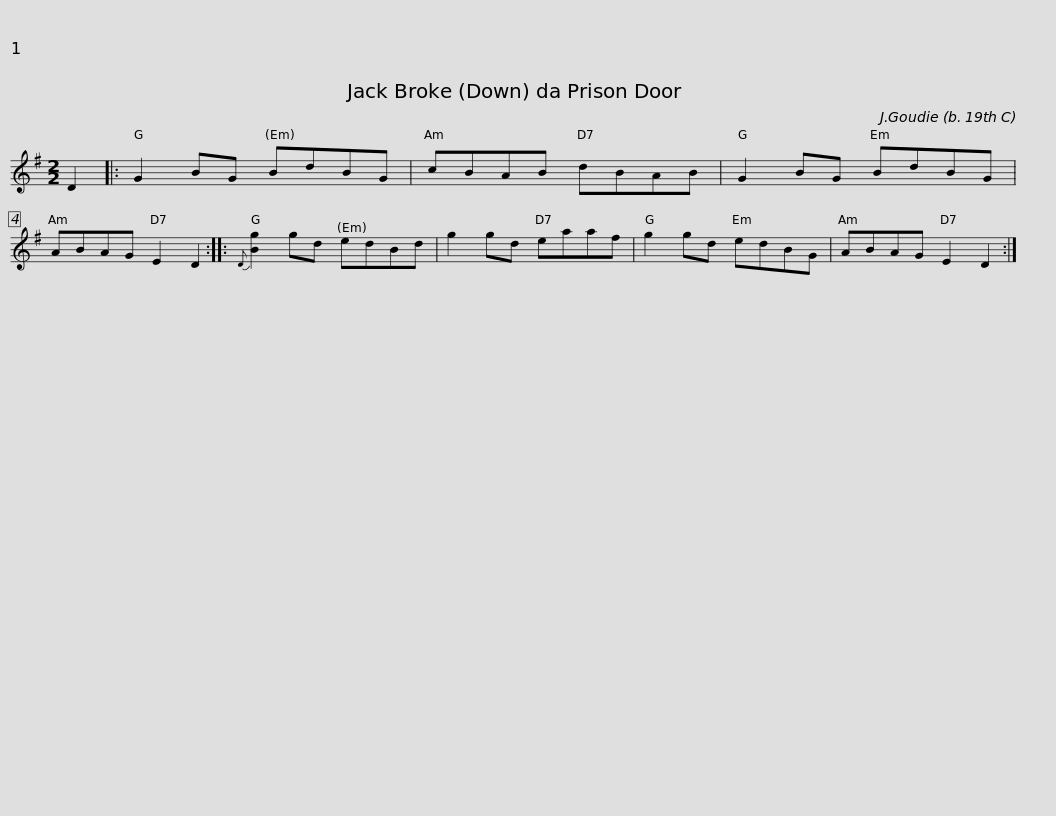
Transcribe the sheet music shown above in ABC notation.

X:1
L:1/8
M:2/2
I:linebreak $
K:G
V:1 treble
V:1
 D2 |: G2 BG BdBG | cBAB dBAB | G2 BG BdBG | ABAG E2 D2 :: %5
{D} [Bg]2 gd edBd |$ g2 gd eaaf | g2 gd edBG | ABAG E2 D2 :| %9
